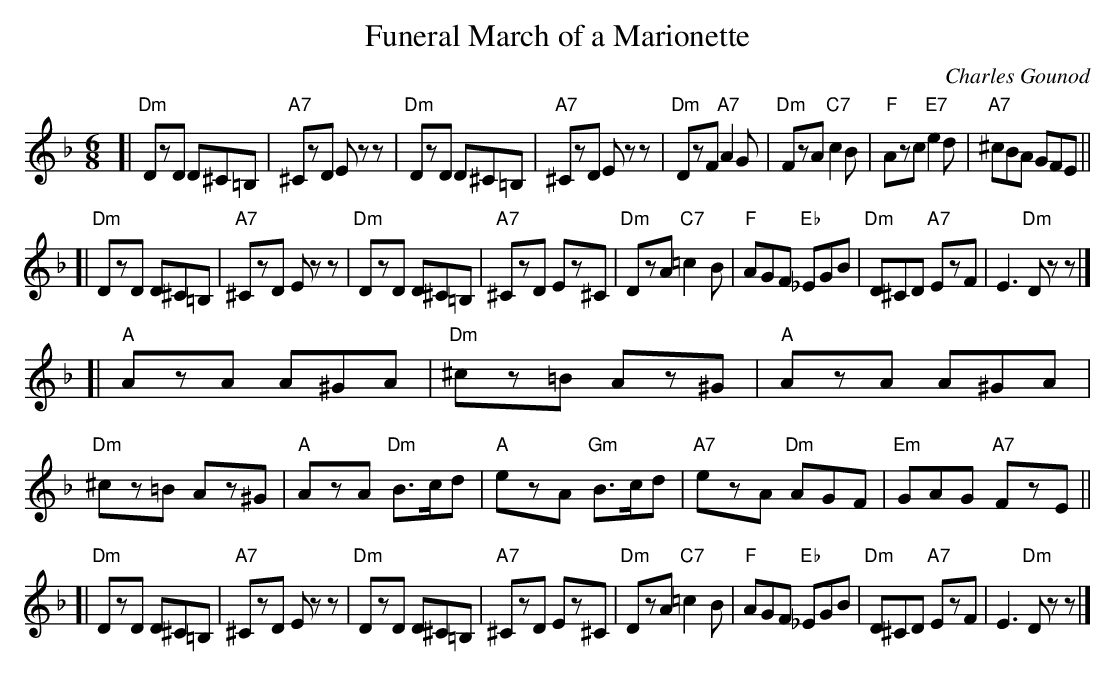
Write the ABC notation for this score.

X:1
T: Funeral March of a Marionette
C: Charles Gounod
M: 6/8
L: 1/8
K: Dm
[| "Dm"DzD D^C=B, | "A7"^CzD Ezz | "Dm"DzD D^C=B, | "A7"^CzD Ezz \
|  "Dm"DzF "A7"A2G | "Dm"FzA "C7"c2B | "F"Azc "E7"e2d | "A7"^cBA GFE ||
[| "Dm"DzD D^C=B, | "A7"^CzD Ezz | "Dm"DzD D^C=B, | "A7"^CzD Ez^C \
|  "Dm"DzA "C7"=c2B | "F"AGF "Eb"_EGB | "Dm"D^CD "A7"EzF | E3 "Dm"Dzz |]
[| "A"AzA A^GA | "Dm"^cz=B Az^G | "A"AzA A^GA | "Dm"^cz=B Az^G \
|  "A"AzA "Dm"B>cd | "A"ezA "Gm"B>cd | "A7"ezA "Dm"AGF | "Em"GAG "A7"FzE ||
[| "Dm"DzD D^C=B, | "A7"^CzD Ezz | "Dm"DzD D^C=B, | "A7"^CzD Ez^C \
|  "Dm"DzA "C7"=c2B | "F"AGF "Eb"_EGB | "Dm"D^CD "A7"EzF | E3 "Dm"Dzz |]
